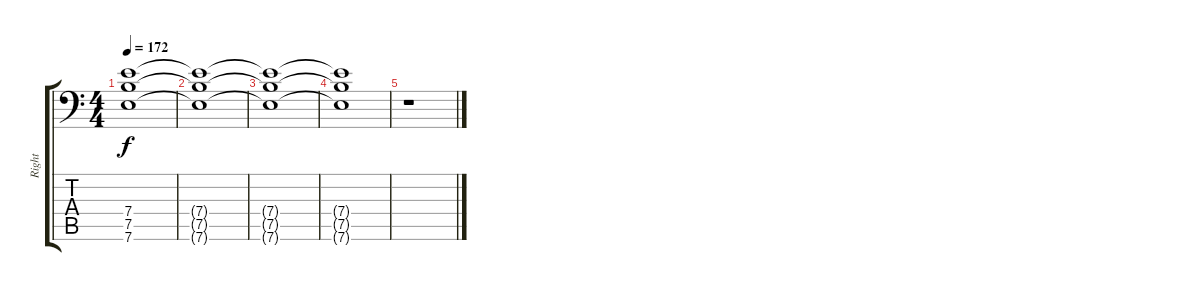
\track ("Right" "Right") {instrument distortionguitar}
\staff {score tabs}
\tuning (B3 Gb3 D3 A2 E2 A1) {hide}
\ts (4 4)
\tempo 172
\clef f4
\ks c
(7.4{t} 7.5{t} 7.6{t}).1{dy f} |
(7.4{t} 7.5{t} 7.6{t}).1 |
(7.4{t} 7.5{t} 7.6{t}).1 |
(7.4{t} 7.5{t} 7.6{t}).1 |
r.1
